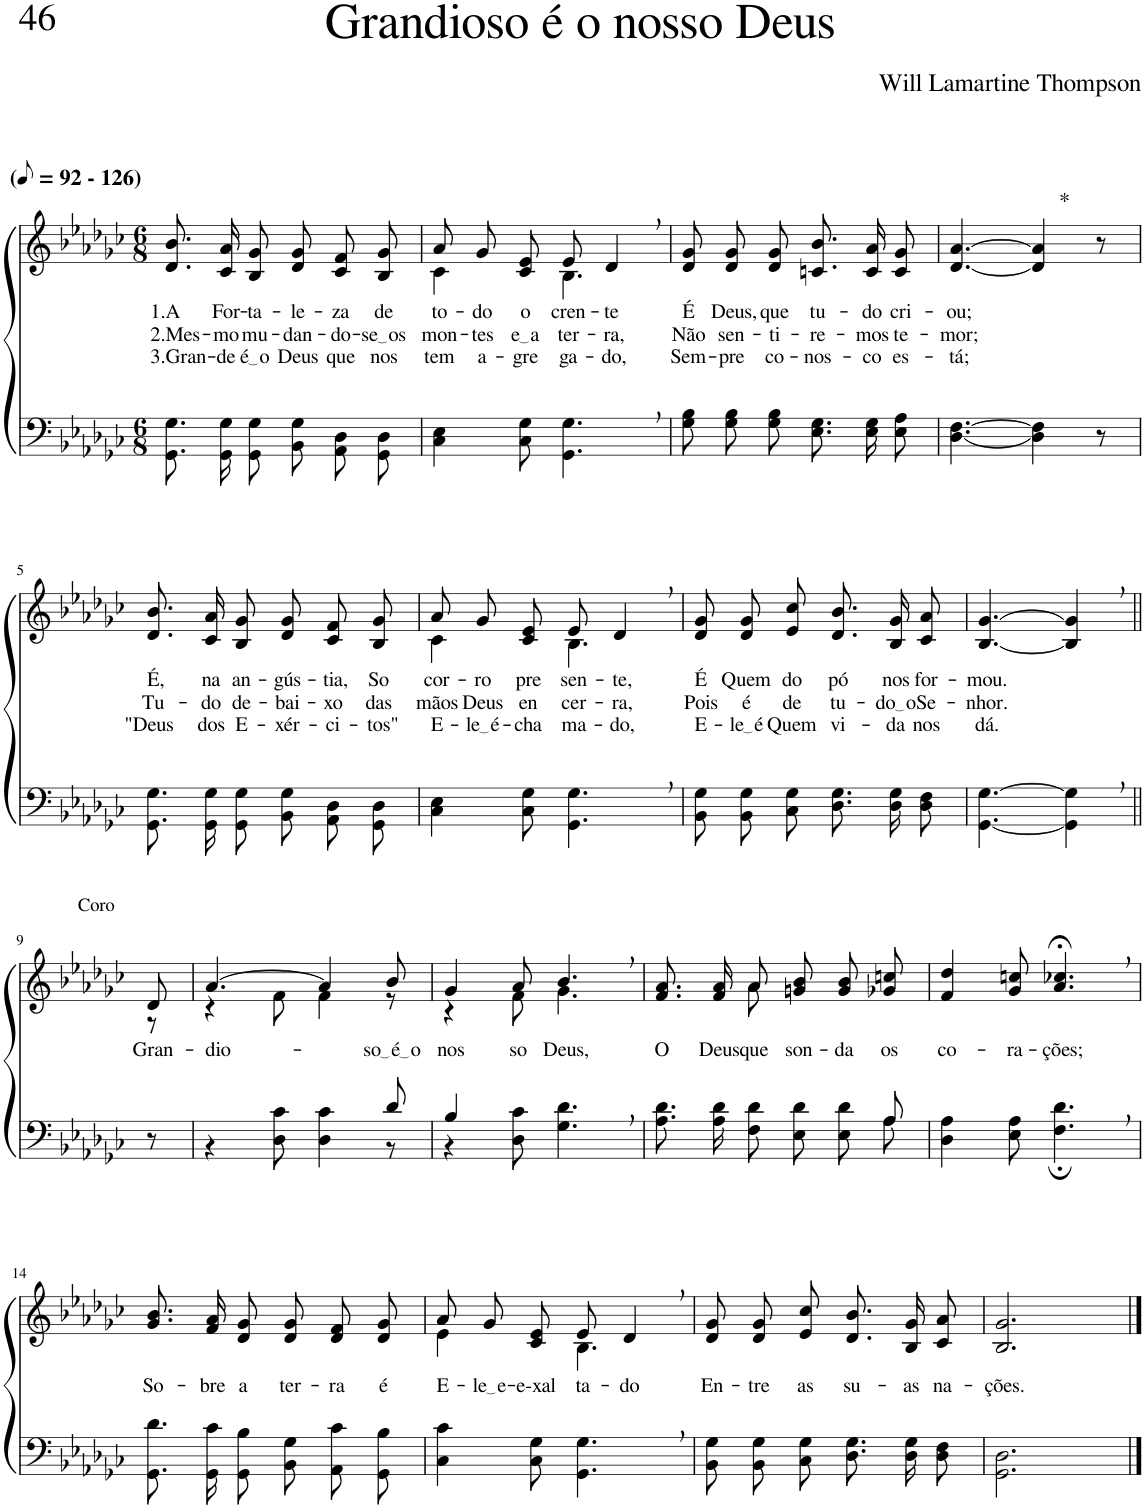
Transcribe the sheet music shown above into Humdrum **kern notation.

**kern	**kern	**text	**text	**text	**harte
*part2	*part1	*part1	*part1	*part1	*part1
*staff2	*staff1	*staff1	*staff1	*staff1	*
*I"Parte III e IV	*I"Parte I e II	*	*	*	*
*clefF4	*clefG2	*	*	*	*
*Trd-1c-2	*Trd-1c-2	*	*	*	*
*k[b-e-a-d-g-c-]	*k[b-e-a-d-g-c-]	*	*	*	*
*M6/8	*M6/8	*	*	*	*
*MM46	*MM46	*	*	*	*
=1	=1	=1	=1	=1	=1
!	!LO:TX:a:B:t=(	!	!	!	!
!	!LO:TX:a:B:t=- 126)	!	!	!	!
!	!	!LO:LY:b	!LO:LY:b	!LO:LY:b	!
8.GG-/ 8.G-/L	8.d-/ 8.b-/L	1.A	2.Mes-	3.Gran-	.
!	!	!LO:LY:b	!LO:LY:b	!LO:LY:b	!
16GG-/ 16G-/K	16c-/ 16a-/K	For-	-mo	-de	.
!	!	!LO:LY:b	!LO:LY:b	!LO:LY:b	!
8GG-/ 8G-/J	8B-/ 8g-/J	-ta-	mu-	é o	.
!	!	!LO:LY:b	!LO:LY:b	!LO:LY:b	!
8BB-/ 8G-/L	8d-/ 8g-/L	-le-	-dan-	Deus	.
!	!	!LO:LY:b	!LO:LY:b	!LO:LY:b	!
8AA-/ 8D-/	8c-/ 8f/	-za	-do-	que	.
!	!	!LO:LY:b	!LO:LY:b	!LO:LY:b	!
8GG-/ 8D-/J	8B-/ 8g-/J	de	se os	nos	.
=2	=2	=2	=2	=2	=2
*	*^	*	*	*	*
!	!	!	!LO:LY:b	!LO:LY:b	!LO:LY:b	!
4C-\ 4E-\	8a-/L	4c-\	to-	mon-	tem	.
!	!	!	!LO:LY:b	!LO:LY:b	!LO:LY:b	!
.	8g-/	.	-do	-tes	a-	.
!	!	!	!LO:LY:b	!LO:LY:b	!LO:LY:b	!
8C-\ 8G-\	8c-/ 8e-/J	8ryy	o	e a	-gre-	.
!	!	!	!LO:LY:b	!LO:LY:b	!LO:LY:b	!
4.GG-\, 4.G-\,	8e-/	4.B-\	cren-	ter-	-ga-	.
!	!	!	!LO:LY:b	!LO:LY:b	!LO:LY:b	!
.	4d-,/	.	-te	-ra,	-do,	.
*	*v	*v	*	*	*	*
=3	=3	=3	=3	=3	=3
!	!	!LO:LY:b	!LO:LY:b	!LO:LY:b	!
8G-\ 8B-\L	8d-/ 8g-/L	É	Não	Sem-	.
!	!	!LO:LY:b	!LO:LY:b	!LO:LY:b	!
8G-\ 8B-\	8d-/ 8g-/	Deus,	sen-	-pre	.
!	!	!LO:LY:b	!LO:LY:b	!LO:LY:b	!
8G-\ 8B-\J	8d-/ 8g-/J	que	-ti-	co-	.
!	!	!LO:LY:b	!LO:LY:b	!LO:LY:b	!
8.E-\ 8.G-\L	8.cn/ 8.b-/L	tu-	-re-	-nos-	.
!	!	!LO:LY:b	!LO:LY:b	!LO:LY:b	!
16E-\ 16G-\K	16c/ 16a-/K	-do	-mos	-co	.
!	!	!LO:LY:b	!LO:LY:b	!LO:LY:b	!
8E-\ 8A-\J	8c/ 8g-/J	cri-	te-	es-	.
=4	=4	=4	=4	=4	=4
!	!	!LO:LY:b	!LO:LY:b	!LO:LY:b	!
[4.D-\ [4.F\	[4.d-/ [4.a-/	-ou;	-mor;	-tá;	.
!	!	!	!	!	!LO:H:kt=*
4D-\] 4F\]	4d-/] 4a-/]	.	.	.	N
8r	8r	.	.	.	.
!!LO:LB:g=z
=5	=5	=5	=5	=5	=5
!	!	!LO:LY:b	!LO:LY:b	!LO:LY:b	!
8.GG-/ 8.G-/L	8.d-/ 8.b-/L	É,	-Tu-	"Deus	.
!	!	!LO:LY:b	!LO:LY:b	!LO:LY:b	!
16GG-/ 16G-/K	16c-/ 16a-/K	na	-do	dos	.
!	!	!LO:LY:b	!LO:LY:b	!LO:LY:b	!
8GG-/ 8G-/J	8B-/ 8g-/J	an-	de-	E-	.
!	!	!LO:LY:b	!LO:LY:b	!LO:LY:b	!
8BB-/ 8G-/L	8d-/ 8g-/L	-gús-	-bai-	-xér-	.
!	!	!LO:LY:b	!LO:LY:b	!LO:LY:b	!
8AA-/ 8D-/	8c-/ 8f/	-tia,	-xo	-ci-	.
!	!	!LO:LY:b	!LO:LY:b	!LO:LY:b	!
8GG-/ 8D-/J	8B-/ 8g-/J	So-	das	-tos"	.
=6	=6	=6	=6	=6	=6
*	*^	*	*	*	*
!	!	!	!LO:LY:b	!LO:LY:b	!LO:LY:b	!
4C-\ 4E-\	8a-/L	4c-\	-cor-	mãos	E-	.
!	!	!	!LO:LY:b	!LO:LY:b	!LO:LY:b	!
.	8g-/	.	-ro	Deus	le é	.
!	!	!	!LO:LY:b	!LO:LY:b	!LO:LY:b	!
8C-\ 8G-\	8c-/ 8e-/J	8ryy	pre-	en-	-cha-	.
!	!	!	!LO:LY:b	!LO:LY:b	!LO:LY:b	!
4.GG-\, 4.G-\,	8e-/	4.B-\	-sen-	cer-	-ma-	.
!	!	!	!LO:LY:b	!LO:LY:b	!LO:LY:b	!
.	4d-,/	.	-te,	-ra,	-do,	.
*	*v	*v	*	*	*	*
=7	=7	=7	=7	=7	=7
!	!	!LO:LY:b	!LO:LY:b	!LO:LY:b	!
8BB-\ 8G-\L	8d-/ 8g-/L	É	Pois	E-	.
!	!	!LO:LY:b	!LO:LY:b	!LO:LY:b	!
8BB-\ 8G-\	8d-/ 8g-/	Quem	é	le é	.
!	!	!LO:LY:b	!LO:LY:b	!LO:LY:b	!
8C-\ 8G-\J	8e-/ 8cc-/J	do	de	Quem	.
!	!	!LO:LY:b	!LO:LY:b	!LO:LY:b	!
8.D-\ 8.G-\L	8.d-/ 8.b-/L	pó	tu-	vi-	.
!	!	!LO:LY:b	!LO:LY:b	!LO:LY:b	!
16D-\ 16G-\K	16B-/ 16g-/K	nos	do o	-da	.
!	!	!LO:LY:b	!LO:LY:b	!LO:LY:b	!
8D-\ 8F\J	8c-/ 8a-/J	for-	Se-	nos	.
=8	=8	=8	=8	=8	=8
!	!	!LO:LY:b	!LO:LY:b	!LO:LY:b	!
[4.GG-\ [4.G-\	[4.B-/ [4.g-/	-mou.	-nhor.	dá.	.
4GG-\], 4G-\],	4B-/], 4g-/],	.	.	.	.
!!LO:LB:g=z
=9||	=9||	=9||	=9||	=9||	=9||
!	!LO:TX:a:t=Coro	!	!	!	!
!	!	!LO:LY:b	!	!	!
*	*^	*	*	*	*
8r	8d-/	8r	Gran-	.	.	.
=10	=10	=10	=10	=10	=10	=10
*^	*	*	*	*	*	*
!	!	!	!	!LO:LY:b	!	!	!
2ryy	4r	[4.a-/	4r	-dio-	.	.	.
.	8D-\ 8c-\	.	8f\	.	.	.	.
.	4D-\ 4c-\	4a-/]	4f\	.	.	.	.
8ryy	.	.	.	.	.	.	.
!	!	!	!	!LO:LY:b	!	!	!
8d-/	8r	8b-/	8r	so é o	.	.	.
=11	=11	=11	=11	=11	=11	=11	=11
!	!	!	!	!LO:LY:b	!	!	!
4B-/	4r	4g-/	4r	nos-	.	.	.
!	!	!	!	!LO:LY:b	!	!	!
2ryy	8D-\ 8c-\	8a-/	8f\	-so	.	.	.
!	!	!	!	!LO:LY:b	!	!	!
.	4.G-\ 4.d-\	4.b-,/	4.g-\	Deus,	.	.	.
=12	=12	=12	=12	=12	=12	=12	=12
!	!	!	!	!LO:LY:b	!	!	!
8.A-\ 8.d-\L	8ryy	4ryy	8.f/ 8.a-/L	O	.	.	.
!	!	!	!	!LO:LY:b	!	!	!
*v	*v	*	*	*	*	*	*
16A-\ 16d-\K	.	16f/ 16a-/K	Deus	.	.	.
!	!	!	!LO:LY:b	!	!	!
8F\ 8d-\J	8a-\	8a-/J	que	.	.	.
!	!	!	!LO:LY:b	!	!	!
8E-\ 8d-\L	4.ryy	8gn/ 8b-/L	son-	.	.	.
!	!	!	!LO:LY:b	!	!	!
8E-\ 8d-\	.	8g/ 8b-/	-da	.	.	.
*^	*	*	*	*	*	*
!	!	!	!	!LO:LY:b	!	!	!
8A-\J	8A-/	.	8g-X/ 8ccn/J	os	.	.	.
=13	=13	=13	=13	=13	=13	=13	=13
!	!	!	!	!LO:LY:b	!	!	!
*v	*v	*	*	*	*	*	*
*	*v	*v	*	*	*	*
4D-\ 4A-\	4f/ 4dd-/	co-	.	.	.
!	!	!LO:LY:b	!	!	!
8E-\ 8A-\	8g-/ 8ccn/	-ra-	.	.	.
!	!	!LO:LY:b	!	!	!
4.F\;, 4.d-\;,	4.a-/;<, 4.cc-X/;<,	-ções;	.	.	.
!!LO:LB:g=z
=14	=14	=14	=14	=14	=14
!	!	!LO:LY:b	!	!	!
8.GG-\ 8.d-\L	8.g-/ 8.b-/L	So-	.	.	.
!	!	!LO:LY:b	!	!	!
16GG-\ 16c-\K	16f/ 16a-/K	-bre	.	.	.
!	!	!LO:LY:b	!	!	!
8GG-\ 8B-\J	8d-/ 8g-/J	a	.	.	.
!	!	!LO:LY:b	!	!	!
8BB-\ 8G-\L	8d-/ 8g-/L	ter-	.	.	.
!	!	!LO:LY:b	!	!	!
8AA-\ 8c-\	8d-/ 8f/	-ra	.	.	.
!	!	!LO:LY:b	!	!	!
8GG-\ 8B-\J	8d-/ 8g-/J	é	.	.	.
=15	=15	=15	=15	=15	=15
*	*^	*	*	*	*
!	!	!	!LO:LY:b	!	!	!
4C-\ 4c-\	8a-/L	4e-\	E-	.	.	.
!	!	!	!LO:LY:b	!	!	!
.	8g-/	.	le e	.	.	.
!	!	!	!LO:LY:b	!	!	!
8C-\ 8G-\	8c-/ 8e-/J	8ryy	-e-xal-	.	.	.
!	!	!	!LO:LY:b	!	!	!
4.GG-\, 4.G-\,	8e-/	4.B-\	-ta-	.	.	.
!	!	!	!LO:LY:b	!	!	!
.	4d-,/	.	-do	.	.	.
*	*v	*v	*	*	*	*
=16	=16	=16	=16	=16	=16
!	!	!LO:LY:b	!	!	!
8BB-\ 8G-\L	8d-/ 8g-/L	En-	.	.	.
!	!	!LO:LY:b	!	!	!
8BB-\ 8G-\	8d-/ 8g-/	-tre	.	.	.
!	!	!LO:LY:b	!	!	!
8C-\ 8G-\J	8e-/ 8cc-/J	as	.	.	.
!	!	!LO:LY:b	!	!	!
8.D-\ 8.G-\L	8.d-/ 8.b-/L	su-	.	.	.
!	!	!LO:LY:b	!	!	!
16D-\ 16G-\K	16B-/ 16g-/K	-as	.	.	.
!	!	!LO:LY:b	!	!	!
8D-\ 8F\J	8c-/ 8a-/J	na-	.	.	.
=17	=17	=17	=17	=17	=17
!	!	!LO:LY:b	!	!	!
2.GG-\ 2.D-\	2.B-/ 2.g-/	-ções.	.	.	.
==	==	==	==	==	==
*-	*-	*-	*-	*-	*-
